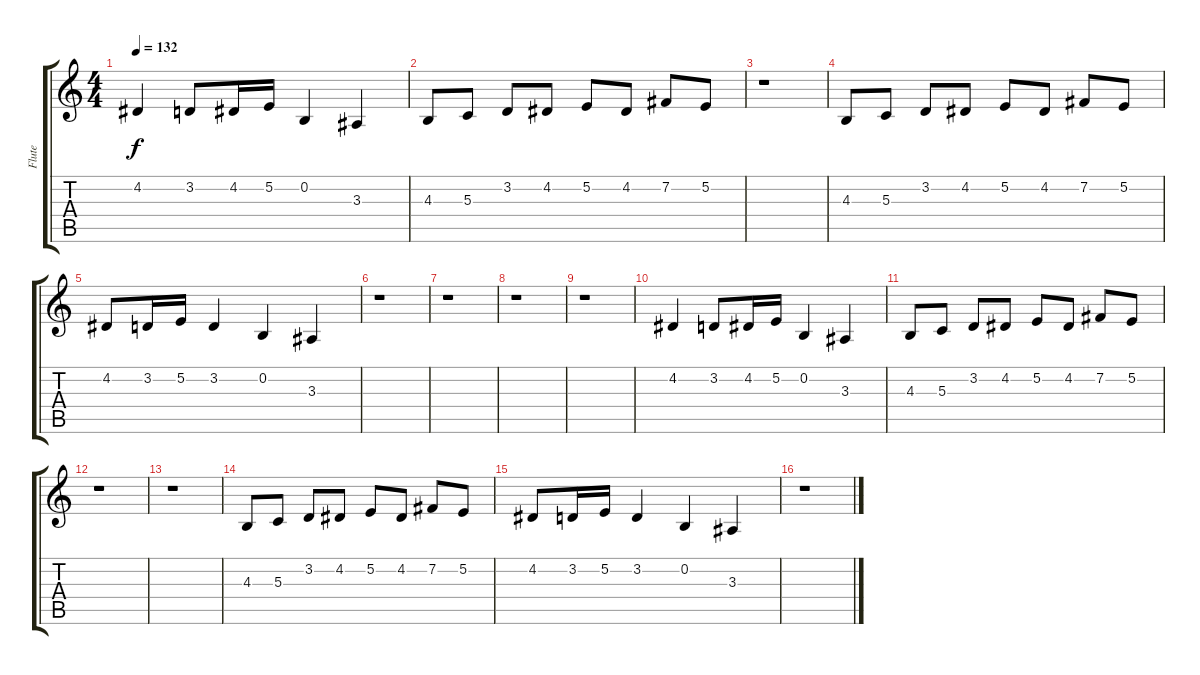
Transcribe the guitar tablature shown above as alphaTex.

\track ("Flute" "Flute") {instrument flute}
\staff {score tabs}
\tuning (E4 B3 G3 D3 A2 E2) {hide}
\ts (4 4)
\tempo 132
\clef g2
\ks c
4.2.4{dy f} 3.2.8 4.2.16 5.2.16 0.2.4 3.3.4 |
4.3.8 5.3.8 3.2.8 4.2.8 5.2.8 4.2.8 7.2.8 5.2.8 |
r.1 |
4.3.8 5.3.8 3.2.8 4.2.8 5.2.8 4.2.8 7.2.8 5.2.8 |
4.2.8 3.2.16 5.2.16 3.2.4 0.2.4 3.3.4 |
r.1 |
r.1 |
r.1 |
r.1 |
4.2.4 3.2.8 4.2.16 5.2.16 0.2.4 3.3.4 |
4.3.8 5.3.8 3.2.8 4.2.8 5.2.8 4.2.8 7.2.8 5.2.8 |
r.1 |
r.1 |
4.3.8 5.3.8 3.2.8 4.2.8 5.2.8 4.2.8 7.2.8 5.2.8 |
4.2.8 3.2.16 5.2.16 3.2.4 0.2.4 3.3.4 |
r.1
